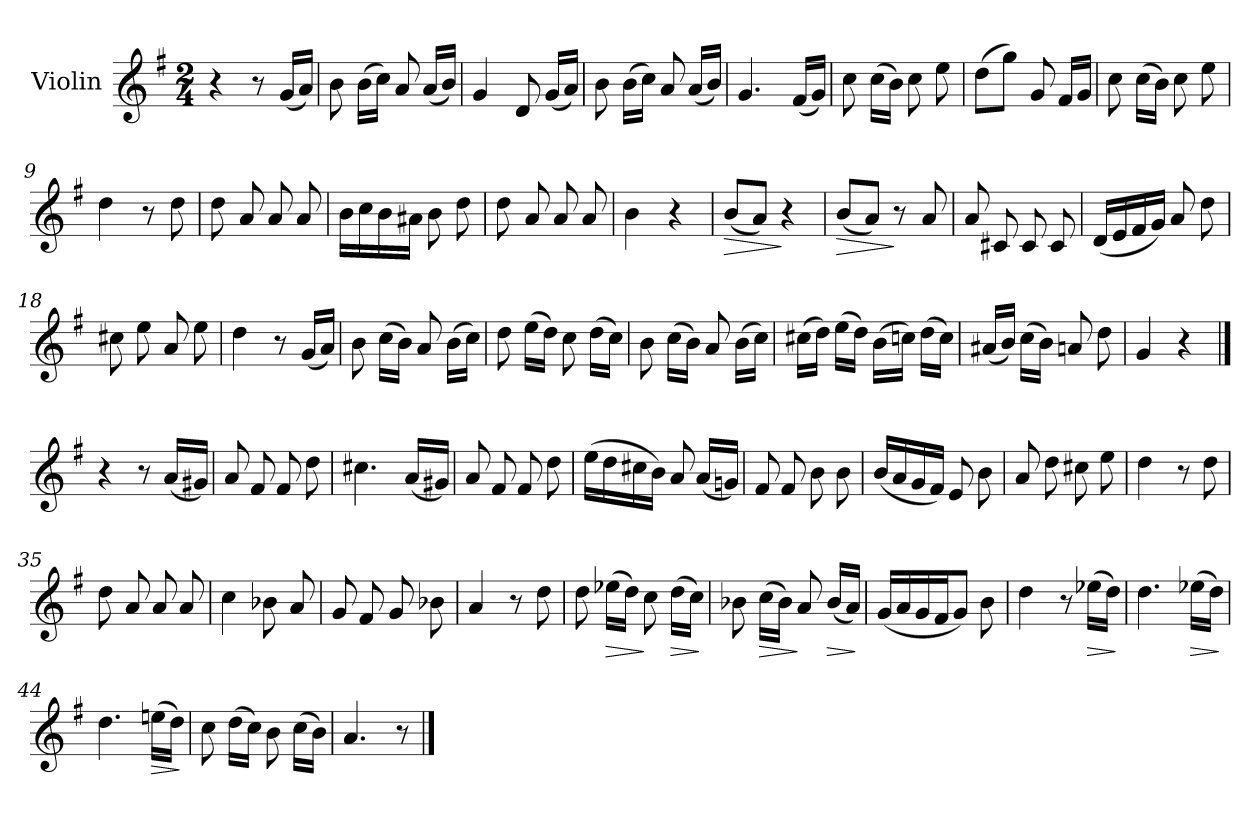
**kern	**dynam
*part1	*part1
*staff1	*staff1
*I"Violin	*
*I'Vln.	*
*clefG2	*
*k[f#]	*
*M2/4	*
=1	=1
4r	All.tto giocoso
8r	.
(16gLL	.
16aJJ)	.
=2	=2
8b	.
(16bLL	.
16ccJJ)	.
8a	.
(16aLL	.
16bJJ)	.
=3	=3
4g	.
8d	.
(16gLL	.
16aJJ)	.
=4	=4
8b	.
(16bLL	.
16ccJJ)	.
8a	.
(16aLL	.
16bJJ)	.
=5	=5
4.g	.
(16f#LL	.
16gJJ)	.
=6	=6
8cc	.
((16ccLL	.
16bJJ)	.
8cc	.
8ee	.
!!LO:LB:g=z
=7	=7
(8ddL	.
8ggJ)	.
8g	.
16f#LL	.
16gJJ	.
=8	=8
8cc	.
((16ccLL	.
16bJJ)	.
8cc	.
8ee	.
=9	=9
4dd	.
8r	.
8dd	.
=10	=10
8dd	.
8a	.
8a	.
8a	.
=11	=11
16bLL	.
16cc	.
16b	.
16a#XJJ	.
8b	.
8dd	.
=12	=12
8dd	.
8a	.
8a	.
8a	.
=13	=13
4b	.
4r	.
!!LO:LB:g=z
=14	=14
!	!LO:HP:b
(8bL	>
8aJ)	.
4r	]
=15	=15
!	!LO:HP:b
(8bL	>
8aJ)	.
8r	]
8a	.
=16	=16
8a	.
8c#X	.
8c#	.
8c#	.
=17	=17
(16dLL	.
16e	.
16f#	.
16gJJ)	.
8a	.
8dd	.
=18	=18
8cc#X	.
8ee	.
8a	.
8ee	.
=19	=19
4dd	.
8r	.
(16gLL	.
16aJJ)	.
=20	=20
8b	.
(16ccLL	.
16bJJ)	.
8a	.
(16bLL	.
16ccJJ)	.
!!LO:LB:g=z
=21	=21
8dd	.
(16eeLL	.
16ddJJ)	.
8cc	.
(16ddLL	.
16ccJJ)	.
=22	=22
8b	.
(16ccLL	.
16bJJ)	.
8a	.
(16bLL	.
16ccJJ)	.
=23	=23
(16cc#XLL	.
16ddJJ)	.
(16eeLL	.
16ddJJ)	.
(16bLL	.
16ccnJJ)	.
(16ddLL	.
16ccJJ)	.
=24	=24
(16a#XLL	.
16bJJ)	.
(16ccLL	.
16bJJ)	.
8an	.
8dd	.
=25	=25
4g	.
4r	.
==26	==26
4r	.
8r	.
((16aLL	.
16g#XJJ)	.
!!LO:LB:g=z
=27	=27
8a	.
8f#	.
8f#	.
8dd	.
=28	=28
4.cc#X	.
((16aLL	.
16g#XJJ)	.
=29	=29
8a	.
8f#	.
8f#	.
8dd	.
=30	=30
(16eeLL	.
16dd	.
16cc#X	.
16bJJ)	.
8a	.
(16aLL	.
16gnJJ)	.
=31	=31
8f#	.
8f#	.
8b	.
8b	.
=32	=32
(16bLL	.
16a	.
16g	.
16f#JJ)	.
8e	.
8b	.
!!LO:LB:g=z
=33	=33
8a	.
8dd	.
8cc#X	.
8ee	.
=34	=34
4dd	.
8r	.
8dd	.
=35	=35
8dd	.
8a	.
8a	.
8a	.
=36	=36
4cc	.
8b-X	.
8a	.
=37	=37
8g	.
8f#	.
8g	.
8b-X	.
=38	=38
4a	.
8r	.
8dd	.
=39	=39
8dd	.
!	!LO:HP:b
(16ee-XLL	>
16ddJJ)	.
8cc	]
!	!LO:HP:b
(16ddLL	>
16ccJJ)	.
.	]
!!LO:LB:g=z
=40	=40
8b-X	.
!	!LO:HP:b
(16ccLL	>
16b-JJ)	.
8a	]
!	!LO:HP:b
(16b-LL	>
16aJJ)	.
.	]
=41	=41
(16gLL	.
16a	.
16g	.
16f#J	.
8gJ)	.
8b	.
=42	=42
4dd	.
8r	.
!	!LO:HP:b
(16ee-XLL	>
16ddJJ)	.
.	]
=43	=43
4.dd	.
!	!LO:HP:b
(16ee-XLL	>
16ddJJ)	.
.	]
=44	=44
4.dd	.
!	!LO:HP:b
(16eenLL	>
16ddJJ)	.
.	]
=45	=45
8cc	.
(16ddLL	.
16ccJJ)	.
8b	.
(16ccLL	.
16bJJ)	.
=46	=46
4.a	.
8r	.
==	==
*-	*-
